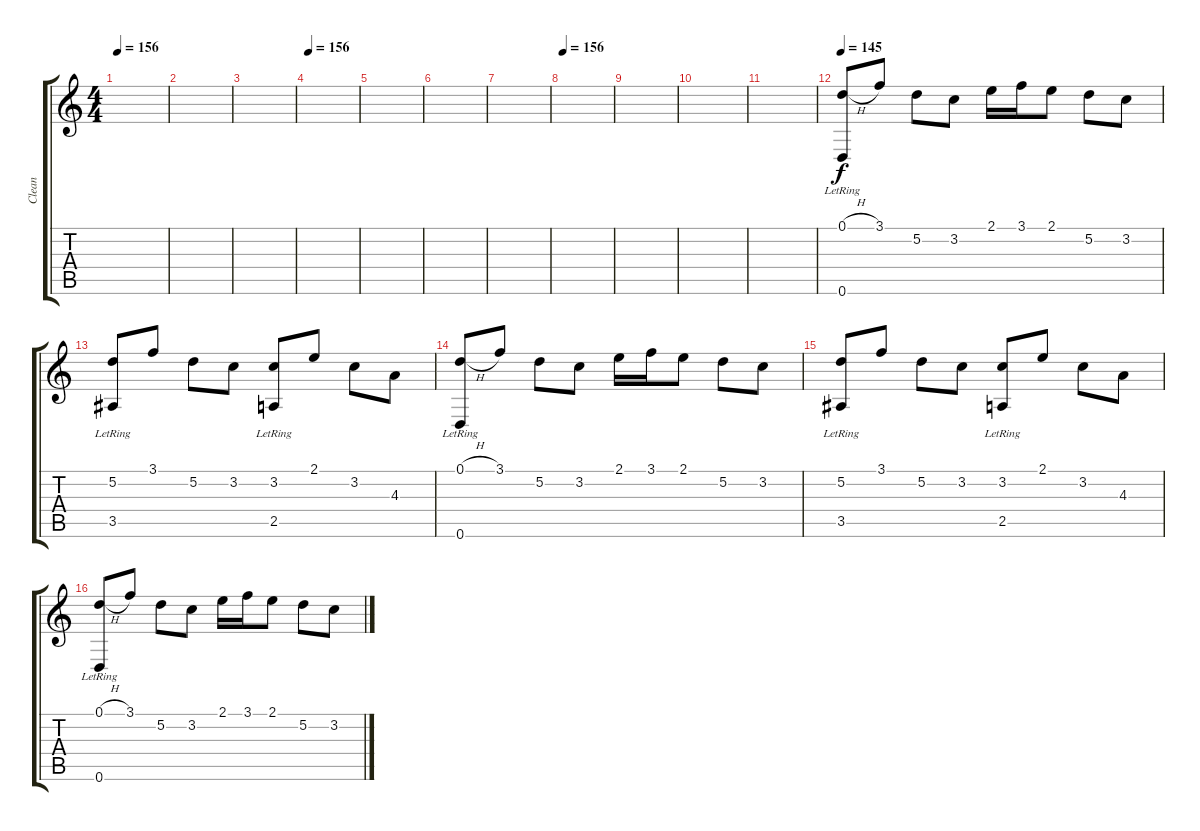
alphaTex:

\track ("Clean" "Clean") {instrument acousticguitarsteel}
\staff {score tabs}
\tuning (D4 A3 F3 C3 G2 D2) {hide}
\ts (4 4)
\tempo 156
\clef g2
\ks c
|
|
|
\tempo 156
|
|
|
|
\tempo 156
|
|
|
|
\tempo 145
(0.1{h} 0.6{lr}).8 3.1.8 5.2.8 3.2.8 2.1.16 3.1.16 2.1.8 5.2.8 3.2.8 |
(5.2 3.5{lr}).8 3.1.8 5.2.8 3.2.8 (3.2 2.5{lr}).8 2.1.8 3.2.8 4.3.8 |
(0.1{h} 0.6{lr}).8 3.1.8 5.2.8 3.2.8 2.1.16 3.1.16 2.1.8 5.2.8 3.2.8 |
(5.2 3.5{lr}).8 3.1.8 5.2.8 3.2.8 (3.2 2.5{lr}).8 2.1.8 3.2.8 4.3.8 |
(0.1{h} 0.6{lr}).8 3.1.8 5.2.8 3.2.8 2.1.16 3.1.16 2.1.8 5.2.8 3.2.8
